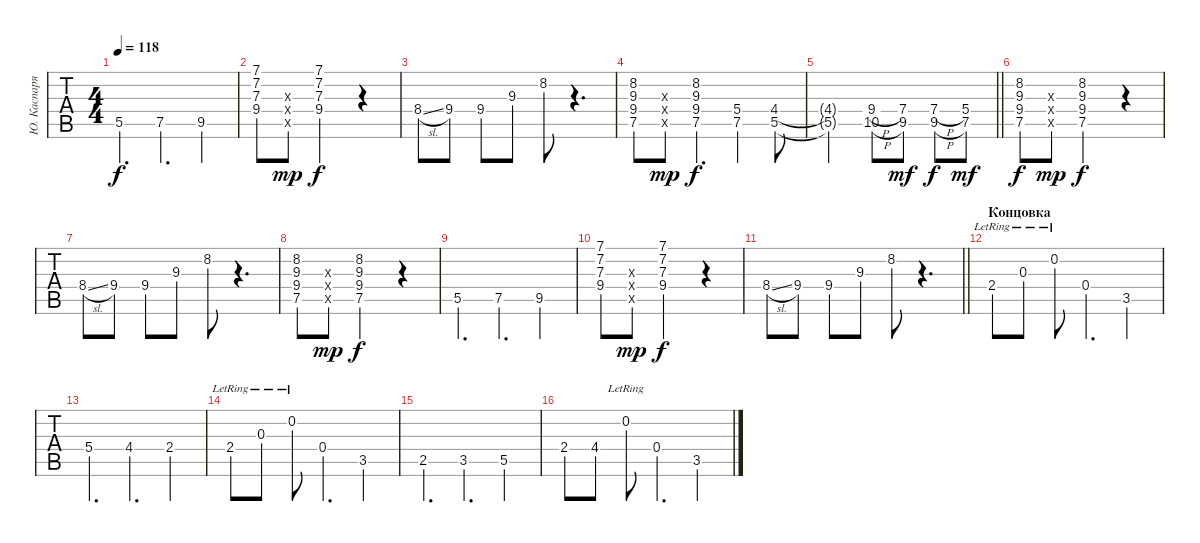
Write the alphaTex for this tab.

\track ("Ю. Каспарян" "Ю. Каспаря") {instrument electricguitarclean}
\staff {tabs}
\tuning (E4 B3 G3 D3 A2 E2) {hide}
\ts (4 4)
\tempo 118
\clef g2
\ks c
5.5.4{d dy f} 7.5.4{d} 9.5.4 |
(7.1 7.2 7.3 9.4).8 (7.3{x} 9.4{x} 9.5{x}).8{dy mp} (7.1 7.2 7.3 9.4).2{dy f} r.4 |
8.4{sl}.8 9.4.8 9.4.8 9.3.8 8.2.8 r.4{d} |
(8.2 9.3 9.4 7.5).8 (9.3{x} 9.4{x} 7.5{x}).8{dy mp} (8.2 9.3 9.4 7.5).4{d dy f} (5.4{st} 7.5).4 (4.4 5.5).8 |
\barLineRight lightlight
(4.4{t} 5.5{t}).2 (9.4{h} 10.5{h}).8 (7.4 9.5).8{dy mf} (7.4{h} 9.5{h}).8{dy f} (5.4 7.5).8{dy mf} |
(8.2 9.3 9.4 7.5).8{dy f} (9.3{x} 9.4{x} 7.5{x}).8{dy mp} (8.2 9.3 9.4 7.5).2{dy f} r.4 |
8.4{sl}.8 9.4.8 9.4.8 9.3.8 8.2.8 r.4{d} |
(8.2 9.3 9.4 7.5).8 (9.3{x} 9.4{x} 7.5{x}).8{dy mp} (8.2 9.3 9.4 7.5).2{dy f} r.4 |
5.5.4{d} 7.5.4{d} 9.5.4 |
(7.1 7.2 7.3 9.4).8 (7.3{x} 9.4{x} 9.5{x}).8{dy mp} (7.1 7.2 7.3 9.4).2{dy f} r.4 |
\barLineRight lightlight
8.4{sl}.8 9.4.8 9.4.8 9.3.8 8.2.8 r.4{d} |
\section ("" "Концовка")
2.4{lr}.8 0.3{lr}.8 0.2{lr}.8 0.4.4{d} 3.5.4 |
5.4.4{d} 4.4.4{d} 2.4.4 |
2.4{lr}.8 0.3{lr}.8 0.2{lr}.8 0.4.4{d} 3.5.4 |
2.5.4{d} 3.5.4{d} 5.5.4 |
2.4.8 4.4.8 0.2{lr}.8 0.4.4{d} 3.5.4
